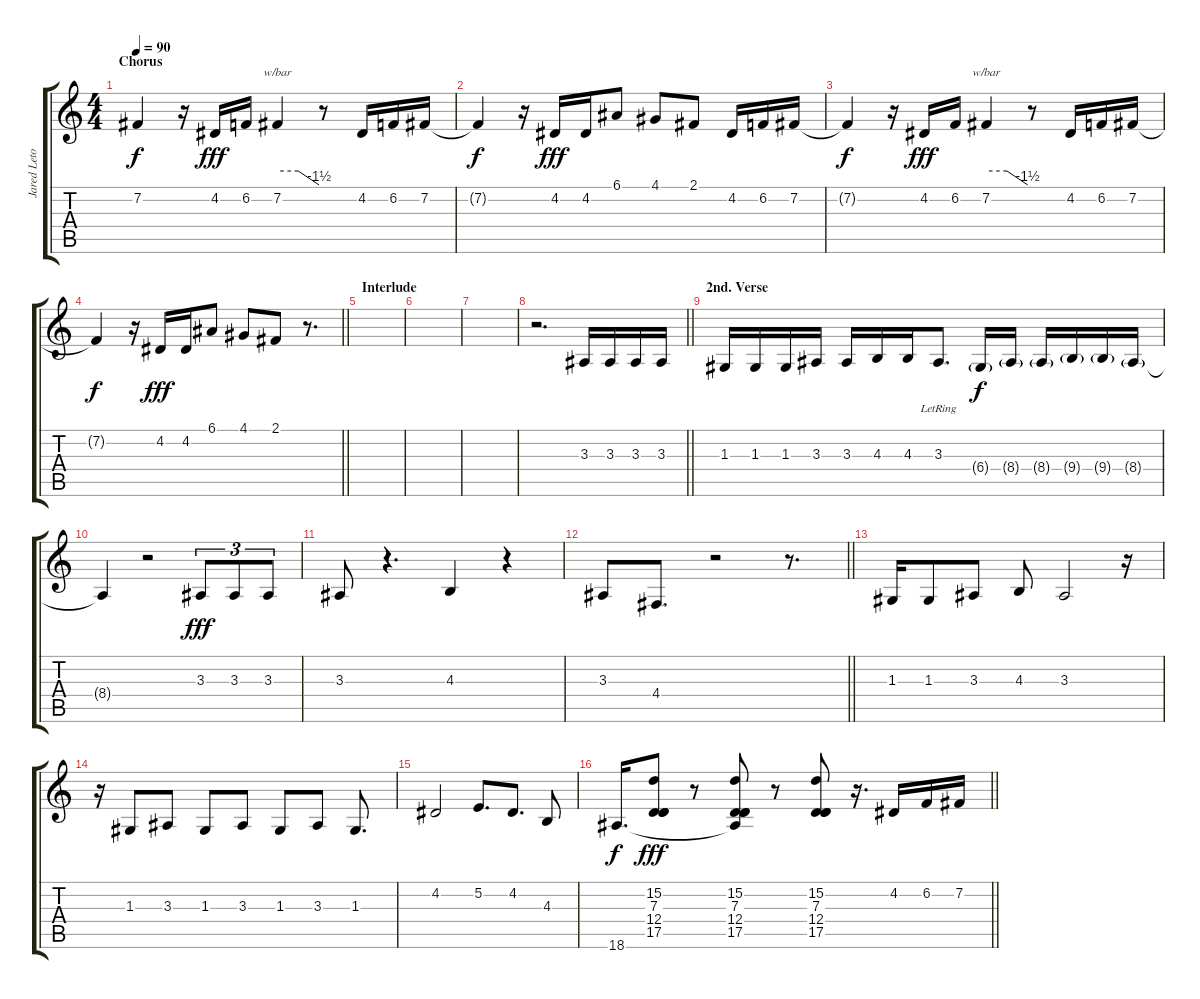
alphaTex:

\track ("Jared Leto - Vocals" "Jared Leto") {instrument violin}
\staff {score tabs}
\tuning (E4 B3 G3 D3 A2 E2) {hide}
\ts (4 4)
\section ("" "Chorus")
\tempo 90
\clef g2
\ks c
7.2{t}.4{dy f} r.16 4.2.16{dy fff} 6.2.16 7.2.4{tbe (custom default 0 0 30 0 60 -6)} r.8 4.2.16 6.2.16 7.2.16 |
7.2{t}.4{dy f} r.16 4.2.16{dy fff} 4.2.16 6.1.8 4.1.8 2.1.8 4.2.16 6.2.16 7.2.16 |
7.2{t}.4{dy f} r.16 4.2.16{dy fff} 6.2.16 7.2.4{tbe (custom default 0 0 30 0 60 -6)} r.8 4.2.16 6.2.16 7.2.16 |
\barLineRight lightlight
7.2{t}.4{dy f} r.16 4.2.16{dy fff} 4.2.16 6.1.8 4.1.8 2.1.8 r.8{d} |
\section ("" "Interlude")
|
|
|
\barLineRight lightlight
r.2{d} 3.3.16 3.3.16 3.3.16 3.3.16 |
\section ("" "2nd. Verse")
1.3.16 1.3.16 1.3.16 3.3.16 3.3.16 4.3.16 4.3.16 3.3{lr}.8{d} 6.4{g}.16{dy f} 8.4{g}.16 8.4{g}.16 9.4{g}.16 9.4{g}.16 8.4{g}.16 |
8.4{t}.4 r.2 3.3.8{tu (3 2) dy fff} 3.3.8{tu (3 2)} 3.3.8{tu (3 2)} |
3.3.8 r.4{d} 4.3.4 r.4 |
\barLineRight lightlight
3.3.8 4.4.8{d} r.2 r.8{d} |
\section ("" "")
1.3.16 1.3.8 3.3.8 4.3.8 3.3.2 r.16 |
r.16 1.3.8 3.3.8 1.3.8 3.3.8 1.3.8 3.3.8 1.3.8{d} |
4.2.2 5.2.8{d} 4.2.8{d} 4.3.8 |
\barLineRight lightlight
18.6.16{d dy f} (15.2 7.3 12.4 17.5).8{dy fff instrument applause} r.8 (15.2 7.3 12.4 17.5 18.6{t}).8 r.8 (15.2 7.3 12.4 17.5).8 r.16{d} 4.2.16{instrument violin} 6.2.16 7.2.16
